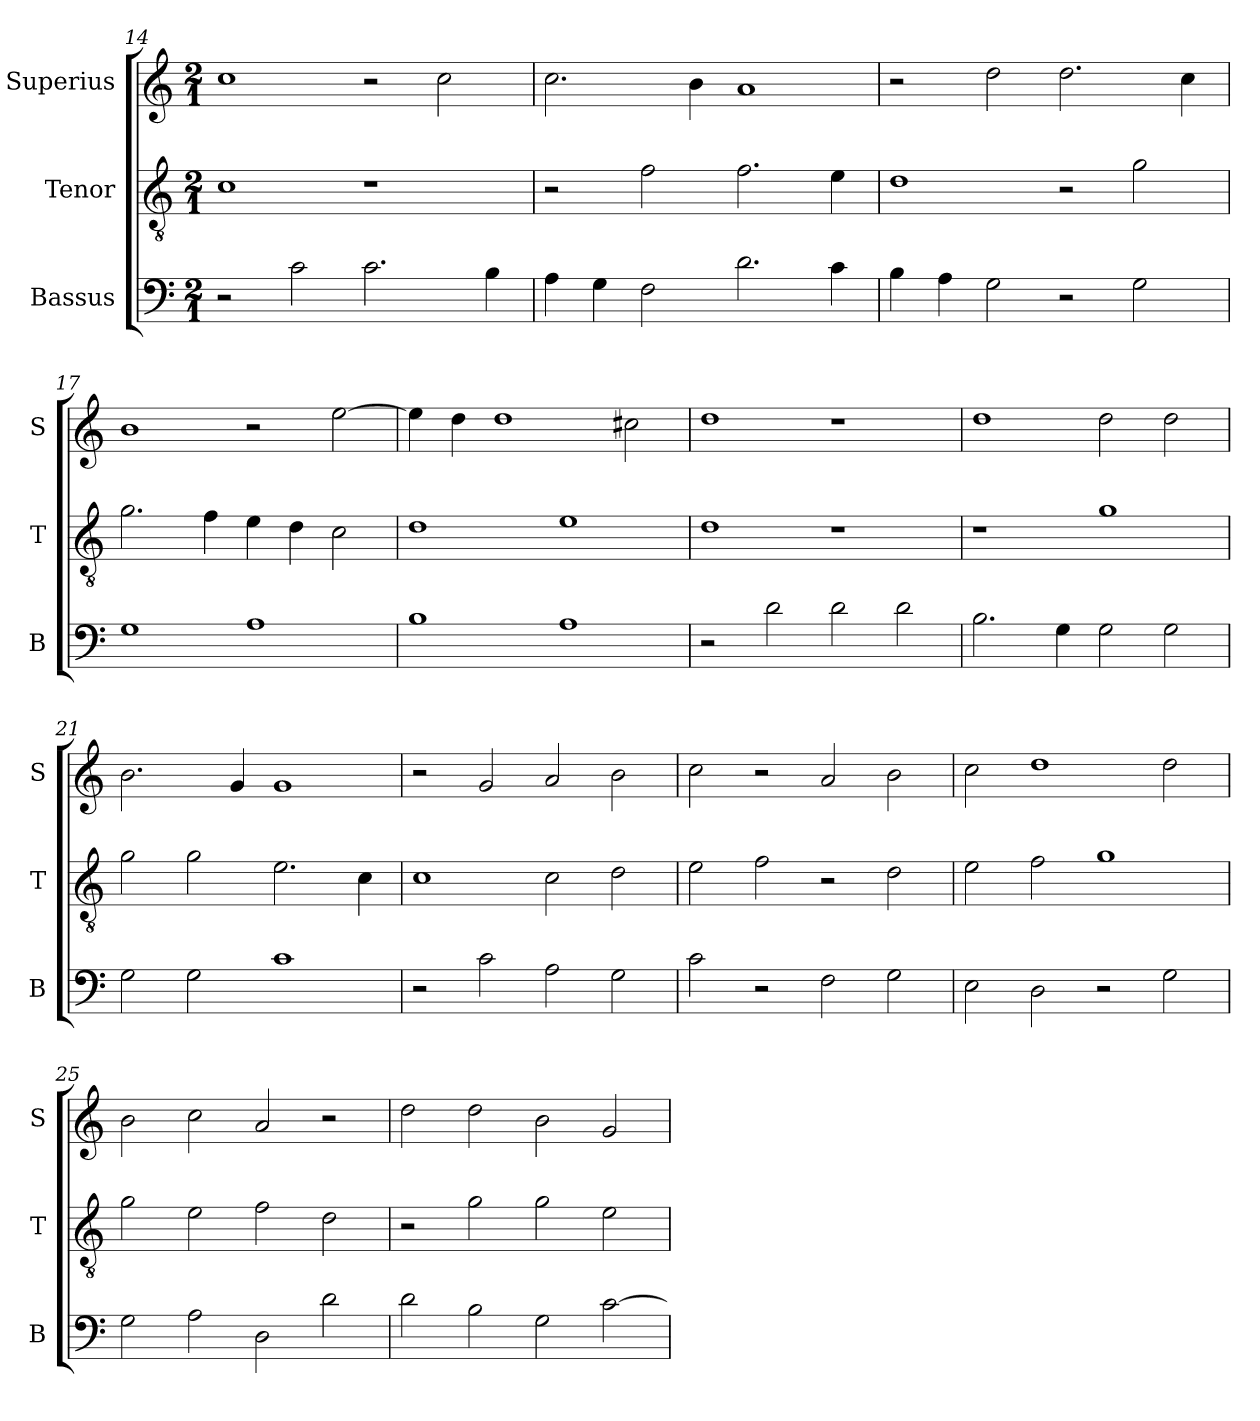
**kern	**kern	**kern
*part3	*part2	*part1
*staff3	*staff2	*staff1
*I"Bassus	*I"Tenor	*I"Superius
*I'B	*I'T	*I'S
*clefF4	*clefGv2	*clefG2
*k[]	*k[]	*k[]
*M2/1	*M2/1	*M2/1
=14	=14	=14
2r	1c	1cc
2c\	.	.
2.c\	1r	2r
.	.	2cc\
4B\	.	.
=15	=15	=15
4A\	2r	2.cc\
4G\	.	.
2F\	2f\	.
.	.	4b\
2.d\	2.f\	1a
4c\	4e\	.
=16	=16	=16
4B\	1d	2r
4A\	.	.
2G\	.	2dd\
2r	2r	2.dd\
2G\	2g\	.
.	.	4cc\
=17	=17	=17
1G	2.g\	1b
.	4f\	.
1A	4e\	2r
.	4d\	.
.	2c\	[2ee\
=18	=18	=18
1B	1d	4ee\]
.	.	4dd\
.	.	1dd
1A	1e	.
.	.	2cc#X\
=19	=19	=19
2r	1d	1dd
2d\	.	.
2d\	1r	1r
2d\	.	.
=20	=20	=20
2.B\	1r	1dd
4G\	.	.
2G\	1g	2dd\
2G\	.	2dd\
=21	=21	=21
2G\	2g\	2.b\
2G\	2g\	.
.	.	4g/
1c	2.e\	1g
.	4c\	.
=22	=22	=22
2r	1c	2r
2c\	.	2g/
2A\	2c\	2a/
2G\	2d\	2b\
=23	=23	=23
2c\	2e\	2cc\
2r	2f\	2r
2F\	2r	2a/
2G\	2d\	2b\
=24	=24	=24
2E\	2e\	2cc\
2D\	2f\	1dd
2r	1g	.
2G\	.	2dd\
=25	=25	=25
2G\	2g\	2b\
2A\	2e\	2cc\
2D\	2f\	2a/
2d\	2d\	2r
=26	=26	=26
2d\	2r	2dd\
2B\	2g\	2dd\
2G\	2g\	2b\
[2c\	2e\	2g/
=	=	=
*-	*-	*-
